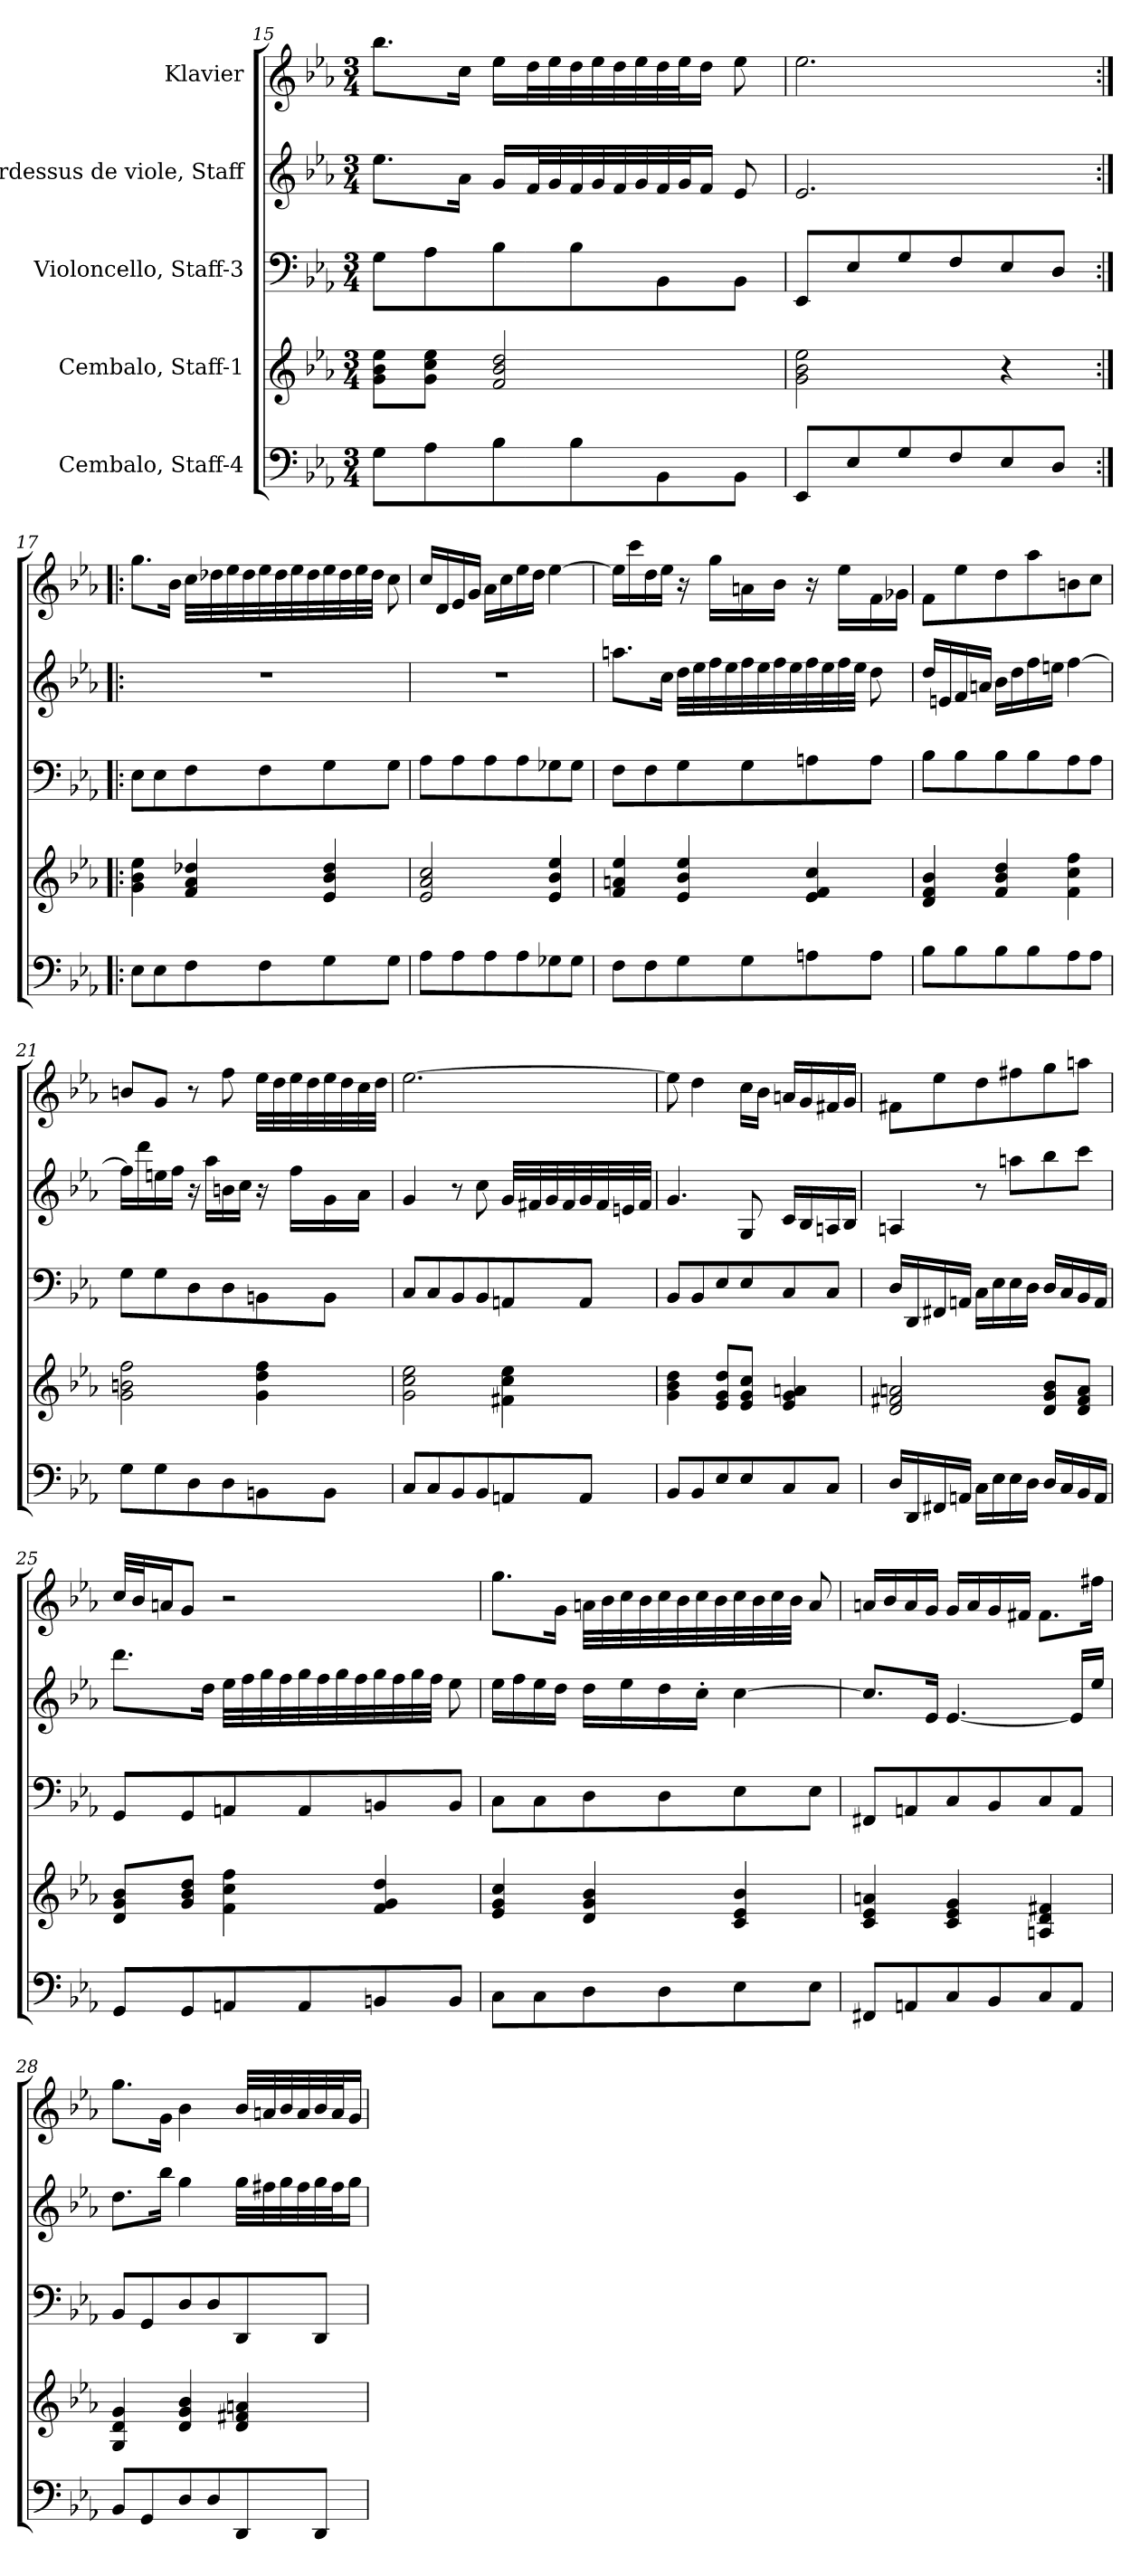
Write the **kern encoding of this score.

**kern	**kern	**kern	**kern	**kern
*part5	*part4	*part3	*part2	*part1
*staff5	*staff4	*staff3	*staff2	*staff1
*I"Cembalo, Staff-4	*I"Cembalo, Staff-1	*I"Violoncello, Staff-3	*I"Pardessus de viole, Staff	*I"Klavier
*clefF4	*clefG2	*clefF4	*clefG2	*clefG2
*ITrd7c12	*	*	*	*
*k[b-e-a-]	*k[b-e-a-]	*k[b-e-a-]	*k[b-e-a-]	*k[b-e-a-]
*M3/4	*M3/4	*M3/4	*M3/4	*M3/4
=15	=15	=15	=15	=15
8GG\L	8g\ 8b-\ 8ee-\L	8G\L	8.ee-\L	8.bb-\L
8AA-\	8g\ 8cc\ 8ee-\J	8A-\	.	.
.	.	.	16a-\Jk	16cc\Jk
8BB-\	2f/ 2b-/ 2dd/	8B-\	16g/LL	16ee-\LL
.	.	.	32f/L	32dd\L
.	.	.	32g/	32ee-\
8BB-\	.	8B-\	32f/	32dd\
.	.	.	32g/	32ee-\
.	.	.	32f/	32dd\
.	.	.	32g/	32ee-\
8BBB-\	.	8BB-\	32f/	32dd\
.	.	.	32g/J	32ee-\J
.	.	.	16f/JJ	16dd\JJ
8BBB-\J	.	8BB-\J	8e-/	8ee-\
!!LO:PB:g=z
=16	=16	=16	=16	=16
8EEE-/L	2g\ 2b-\ 2ee-\	8EE-/L	2.e-/	2.ee-\
8EE-/	.	8E-/	.	.
8GG/	.	8G/	.	.
8FF/	.	8F/	.	.
8EE-/	4r	8E-/	.	.
8DD/J	.	8D/J	.	.
=17:|!|:	=17:|!|:	=17:|!|:	=17:|!|:	=17:|!|:
8EE-\L	4g\ 4b-\ 4ee-\	8E-\L	2.r	8.gg\L
8EE-\	.	8E-\	.	.
.	.	.	.	16b-\Jk
8FF\	4f/ 4a-/ 4dd-X/	8F\	.	32cc\LLL
.	.	.	.	32dd-X\
.	.	.	.	32ee-\
.	.	.	.	32dd-\
8FF\	.	8F\	.	32ee-\
.	.	.	.	32dd-\
.	.	.	.	32ee-\
.	.	.	.	32dd-\
8GG\	4e-/ 4b-/ 4dd-/	8G\	.	32ee-\
.	.	.	.	32dd-\
.	.	.	.	32ee-\
.	.	.	.	32dd-\JJJ
8GG\J	.	8G\J	.	8cc\
=18	=18	=18	=18	=18
8AA-\L	2e-/ 2a-/ 2cc/	8A-\L	2.r	16cc/LL
.	.	.	.	16d/
8AA-\	.	8A-\	.	16e-/
.	.	.	.	16g/JJ
8AA-\	.	8A-\	.	16a-\LL
.	.	.	.	16cc\
8AA-\	.	8A-\	.	16ee-\
.	.	.	.	16dd\JJ
8GG-X\	4e-/ 4b-/ 4ee-/	8G-X\	.	[4ee-\
8GG-\J	.	8G-\J	.	.
!!LO:LB:g=z
=19	=19	=19	=19	=19
8FF\L	4f/ 4an/ 4ee-/	8F\L	8.aan\L	16ee-\LL]
.	.	.	.	16ccc\
8FF\	.	8F\	.	16dd\
.	.	.	16cc\Jk	16ee-\JJ
8GG\	4e-/ 4b-/ 4ee-/	8G\	32dd\LLL	16r
.	.	.	32ee-\	.
.	.	.	32ff\	16gg\LL
.	.	.	32ee-\	.
8GG\	.	8G\	32ff\	16an\
.	.	.	32ee-\	.
.	.	.	32ff\	16b-\JJ
.	.	.	32ee-\	.
8AAn\	4e-/ 4f/ 4cc/	8An\	32ff\	16r
.	.	.	32ee-\	.
.	.	.	32ff\	16ee-\LL
.	.	.	32ee-\JJJ	.
8AA\J	.	8A\J	8dd\	16f\
.	.	.	.	16g-X\JJ
=20	=20	=20	=20	=20
8BB-\L	4d/ 4f/ 4b-/	8B-\L	16dd/LL	8f\L
.	.	.	16en/	.
8BB-\	.	8B-\	16f/	8ee-\
.	.	.	16an/JJ	.
8BB-\	4f/ 4b-/ 4dd/	8B-\	16b-\LL	8dd\
.	.	.	16dd\	.
8BB-\	.	8B-\	16ff\	8aa-\
.	.	.	16een\JJ	.
8AA-\	4f\ 4cc\ 4ff\	8A-\	[4ff\	8bn\
8AA-\J	.	8A-\J	.	8cc\J
!!LO:PB:g=z
=21	=21	=21	=21	=21
8GG\L	2g\ 2bn\ 2ff\	8G\L	16ff\LL]	8bn/L
.	.	.	16ddd\	.
8GG\	.	8G\	16een\	8g/J
.	.	.	16ff\JJ	.
8DD\	.	8D\	16r	8r
.	.	.	16aa-\LL	.
8DD\	.	8D\	16bn\	8ff\
.	.	.	16cc\JJ	.
8BBBn\	4g\ 4dd\ 4ff\	8BBn\	16r	32ee-\LLL
.	.	.	.	32dd\
.	.	.	16ff\LL	32ee-\
.	.	.	.	32dd\
8BBB\J	.	8BB\J	16g\	32ee-\
.	.	.	.	32dd\
.	.	.	16a-\JJ	32cc\
.	.	.	.	32dd\JJJ
=22	=22	=22	=22	=22
8CC/L	2g\ 2cc\ 2ee-\	8C/L	4g/	[2.ee-\
8CC/	.	8C/	.	.
8BBB-/	.	8BB-/	8r	.
8BBB-/	.	8BB-/	8cc\	.
8AAAn/	4f#X\ 4cc\ 4ee-\	8AAn/	32g/LLL	.
.	.	.	32f#X/	.
.	.	.	32g/	.
.	.	.	32f#/	.
8AAA/J	.	8AA/J	32g/	.
.	.	.	32f#/	.
.	.	.	32en/	.
.	.	.	32f#/JJJ	.
=23	=23	=23	=23	=23
8BBB-/L	4g\ 4b-\ 4dd\	8BB-/L	4.g/	8ee-\]
8BBB-/	.	8BB-/	.	4dd\
8EE-/	8e-/ 8g/ 8dd/L	8E-/	.	.
8EE-/	8e-/ 8g/ 8cc/J	8E-/	8G/	16cc\LL
.	.	.	.	16b-\JJ
8CC/	4e-/ 4g/ 4an/	8C/	16c/LL	16an/LL
.	.	.	16B-/	16g/
8CC/J	.	8C/J	16An/	16f#X/
.	.	.	16B-/JJ	16g/JJ
!!LO:LB:g=z
=24	=24	=24	=24	=24
16DD/LL	2d/ 2f#X/ 2an/	16D/LL	4An/	8f#X\L
16DDD/	.	16DD/	.	.
16FFF#X/	.	16FF#X/	.	8ee-\
16AAAn/JJ	.	16AAn/JJ	.	.
16CC\LL	.	16C\LL	8r	8dd\
16EE-\	.	16E-\	.	.
16EE-\	.	16E-\	8aan\L	8ff#X\
16DD\JJ	.	16D\JJ	.	.
16DD/LL	8d/ 8g/ 8b-/L	16D/LL	8bb-\	8gg\
16CC/	.	16C/	.	.
16BBB-/	8d/ 8f#/ 8a/J	16BB-/	8ccc\J	8aan\J
16AAA/JJ	.	16AA/JJ	.	.
=25	=25	=25	=25	=25
8GGG/L	8d/ 8g/ 8b-/L	8GG/L	8.ddd\L	32cc/LLL
.	.	.	.	32b-/J
.	.	.	.	16an/J
8GGG/	8g/ 8b-/ 8dd/J	8GG/	.	8g/J
.	.	.	16dd\Jk	.
8AAAn/	4f\ 4cc\ 4ff\	8AAn/	32ee-\LLL	2r
.	.	.	32ff\	.
.	.	.	32gg\	.
.	.	.	32ff\	.
8AAA/	.	8AA/	32gg\	.
.	.	.	32ff\	.
.	.	.	32gg\	.
.	.	.	32ff\	.
8BBBn/	4f/ 4g/ 4dd/	8BBn/	32gg\	.
.	.	.	32ff\	.
.	.	.	32gg\	.
.	.	.	32ff\JJJ	.
8BBB/J	.	8BB/J	8ee-\	.
!!LO:PB:g=z
=26	=26	=26	=26	=26
8CC\L	4e-/ 4g/ 4cc/	8C\L	16ee-\LL	8.gg\L
.	.	.	16ff\	.
8CC\	.	8C\	16ee-\	.
.	.	.	16dd\JJ	16g\Jk
8DD\	4d/ 4g/ 4b-/	8D\	16dd\LL	32an\LLL
.	.	.	.	32b-\
.	.	.	16ee-\	32cc\
.	.	.	.	32b-\
8DD\	.	8D\	16dd\	32cc\
.	.	.	.	32b-\
.	.	.	16cc'\JJ	32cc\
.	.	.	.	32b-\
8EE-\	4c/ 4e-/ 4b-/	8E-\	[4cc\	32cc\
.	.	.	.	32b-\
.	.	.	.	32cc\
.	.	.	.	32b-\JJJ
8EE-\J	.	8E-\J	.	8a/
=27	=27	=27	=27	=27
8FFF#X/L	4c/ 4e-/ 4an/	8FF#X/L	8.cc/L]	16an/LL
.	.	.	.	16b-/
8AAAn/	.	8AAn/	.	16a/
.	.	.	16e-/Jk	16g/JJ
8CC/	4c/ 4e-/ 4g/	8C/	[4.e-/	16g/LL
.	.	.	.	16a/
8BBB-/	.	8BB-/	.	16g/
.	.	.	.	16f#X/JJ
8CC/	4An/ 4d/ 4f#X/	8C/	.	8.f#\L
8AAA/J	.	8AA/J	16e-/LL]	.
.	.	.	16ee-/JJ	16ff#X\Jk
=28	=28	=28	=28	=28
8BBB-/L	4G/ 4d/ 4g/	8BB-/L	8.dd\L	8.gg\L
8GGG/	.	8GG/	.	.
.	.	.	16bb-\Jk	16g\Jk
8DD/	4d/ 4g/ 4b-/	8D/	4gg\	4b-\
8DD/	.	8D/	.	.
8DDD/	4d/ 4f#X/ 4an/	8DD/	32gg\LLL	32b-/LLL
.	.	.	32ff#X\	32an/
.	.	.	32gg\	32b-/
.	.	.	32ff#\	32a/
8DDD/J	.	8DD/J	32gg\	32b-/
.	.	.	32ff#\J	32a/J
.	.	.	16gg\JJ	16g/JJ
=	=	=	=	=
*-	*-	*-	*-	*-
